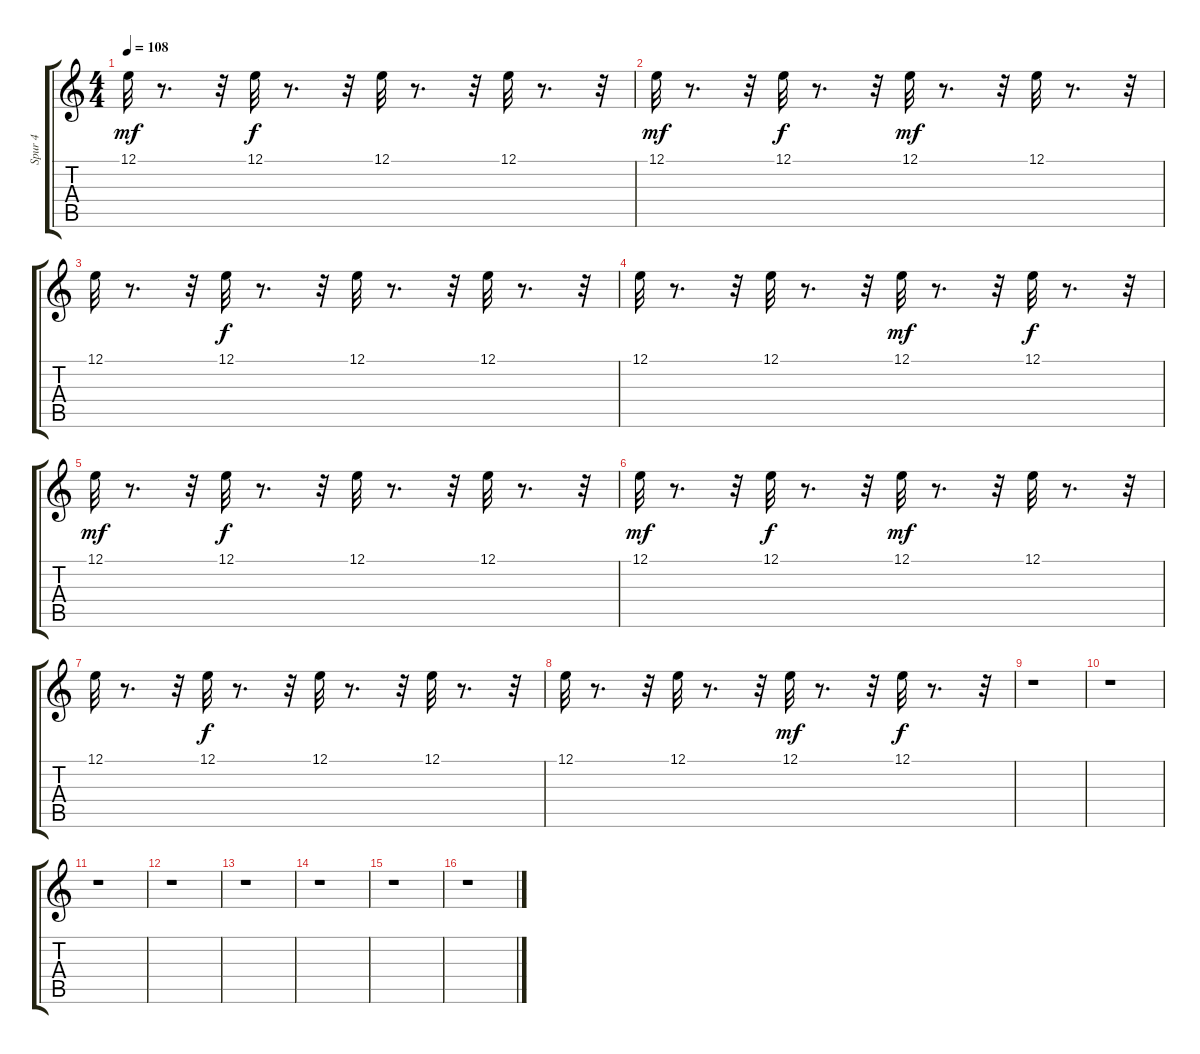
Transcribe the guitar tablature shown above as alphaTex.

\track ("Spur 4" "Spur 4") {instrument pad4choir}
\staff {score tabs}
\tuning (E4 B3 G3 D3 A2 E2) {hide}
\ts (4 4)
\tempo 108
\clef g2
\ks c
12.1.32{dy mf} r.8{d} r.32 12.1.32{dy f} r.8{d} r.32 12.1.32 r.8{d} r.32 12.1.32 r.8{d} r.32 |
12.1.32{dy mf} r.8{d} r.32 12.1.32{dy f} r.8{d} r.32 12.1.32{dy mf} r.8{d} r.32 12.1.32 r.8{d} r.32 |
12.1.32 r.8{d} r.32 12.1.32{dy f} r.8{d} r.32 12.1.32 r.8{d} r.32 12.1.32 r.8{d} r.32 |
12.1.32 r.8{d} r.32 12.1.32 r.8{d} r.32 12.1.32{dy mf} r.8{d} r.32 12.1.32{dy f} r.8{d} r.32 |
12.1.32{dy mf instrument pad4choir} r.8{d} r.32 12.1.32{dy f} r.8{d} r.32 12.1.32 r.8{d} r.32 12.1.32 r.8{d} r.32 |
12.1.32{dy mf} r.8{d} r.32 12.1.32{dy f} r.8{d} r.32 12.1.32{dy mf} r.8{d} r.32 12.1.32 r.8{d} r.32 |
12.1.32 r.8{d} r.32 12.1.32{dy f} r.8{d} r.32 12.1.32 r.8{d} r.32 12.1.32 r.8{d} r.32 |
12.1.32 r.8{d} r.32 12.1.32 r.8{d} r.32 12.1.32{dy mf} r.8{d} r.32 12.1.32{dy f} r.8{d} r.32 |
r.1 |
r.1 |
r.1 |
r.1 |
r.1 |
r.1 |
r.1 |
r.1
